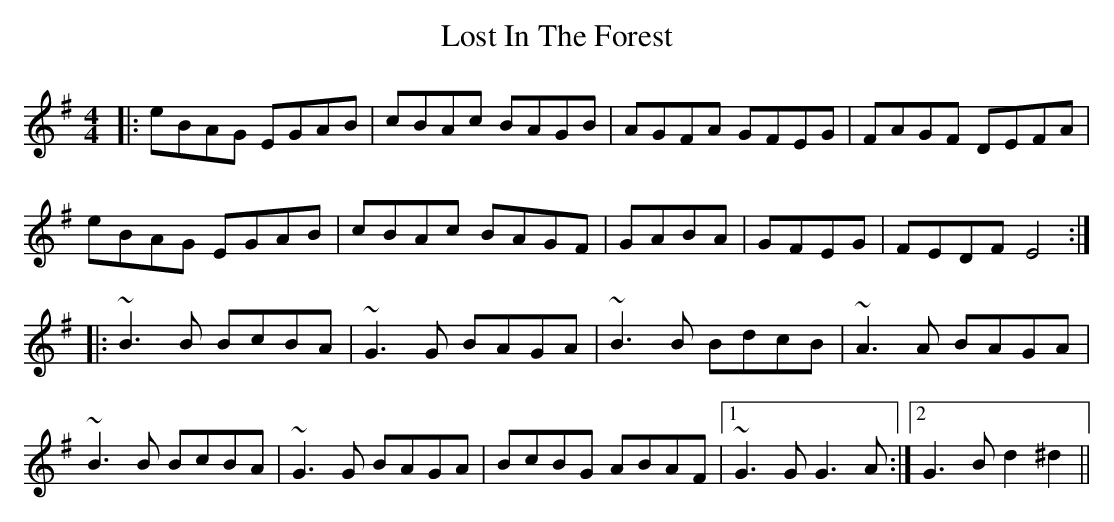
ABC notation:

X:1
T: Lost In The Forest
M: 4/4
L: 1/8
K: Emin
|:eBAG EGAB|cBAc BAGB|AGFA GFEG|FAGF DEFA|
eBAG EGAB|cBAc BAGF|GABA|GFEG|FEDF E4:|
K:Gmaj
|:~B3B BcBA|~G3G BAGA|~B3B BdcB|~A3A BAGA|
~B3B BcBA|~G3G BAGA|BcBG ABAF|1 ~G3G G3A:|2 G3B d2^d2||
